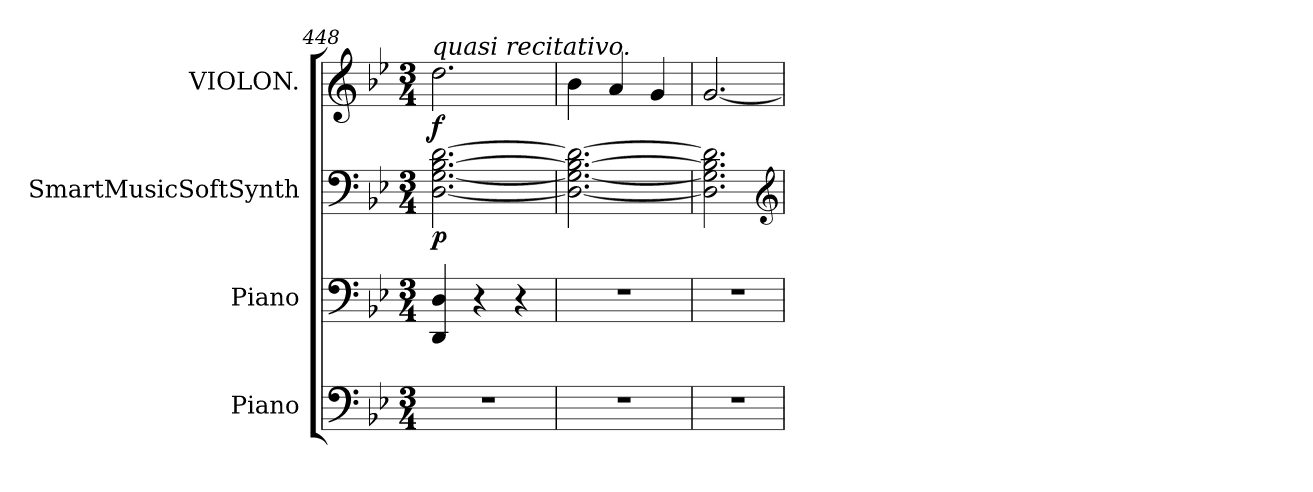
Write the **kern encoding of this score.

**kern	**kern	**kern	**dynam	**kern	**dynam
*part4	*part3	*part2	*part2	*part1	*part1
*staff4	*staff3	*staff2	*staff2	*staff1	*staff1
*I"Piano	*I"Piano	*I"SmartMusicSoftSynth	*	*I"VIOLON.	*
*I'P.	*	*	*	*	*
*clefF4	*clefF4	*clefF4	*	*clefG2	*
*k[b-e-]	*k[b-e-]	*k[b-e-]	*	*k[b-e-]	*
*M3/4	*M3/4	*M3/4	*	*M3/4	*
=448	=448	=448	=448	=448	=448
!	!	!	!	!LO:TX:i:t=quasi recitativo.	!
2.r	4DD/ 4D/	[2.D\ [2.G\ [2.B-\ [2.d\	p	2.dd\	f
.	4r	.	.	.	.
.	4r	.	.	.	.
=449	=449	=449	=449	=449	=449
2.r	2.r	2.D_\ 2.G_\ 2.B-_\ 2.d_\	.	4b-\	.
.	.	.	.	4a/	.
.	.	.	.	4g/	.
=450	=450	=450	=450	=450	=450
2.r	2.r	2.D]\ 2.G]\ 2.B-]\ 2.d]\	.	[2.g/	.
*	*	*clefG2	*	*	*
=	=	=	=	=	=
*-	*-	*-	*-	*-	*-
